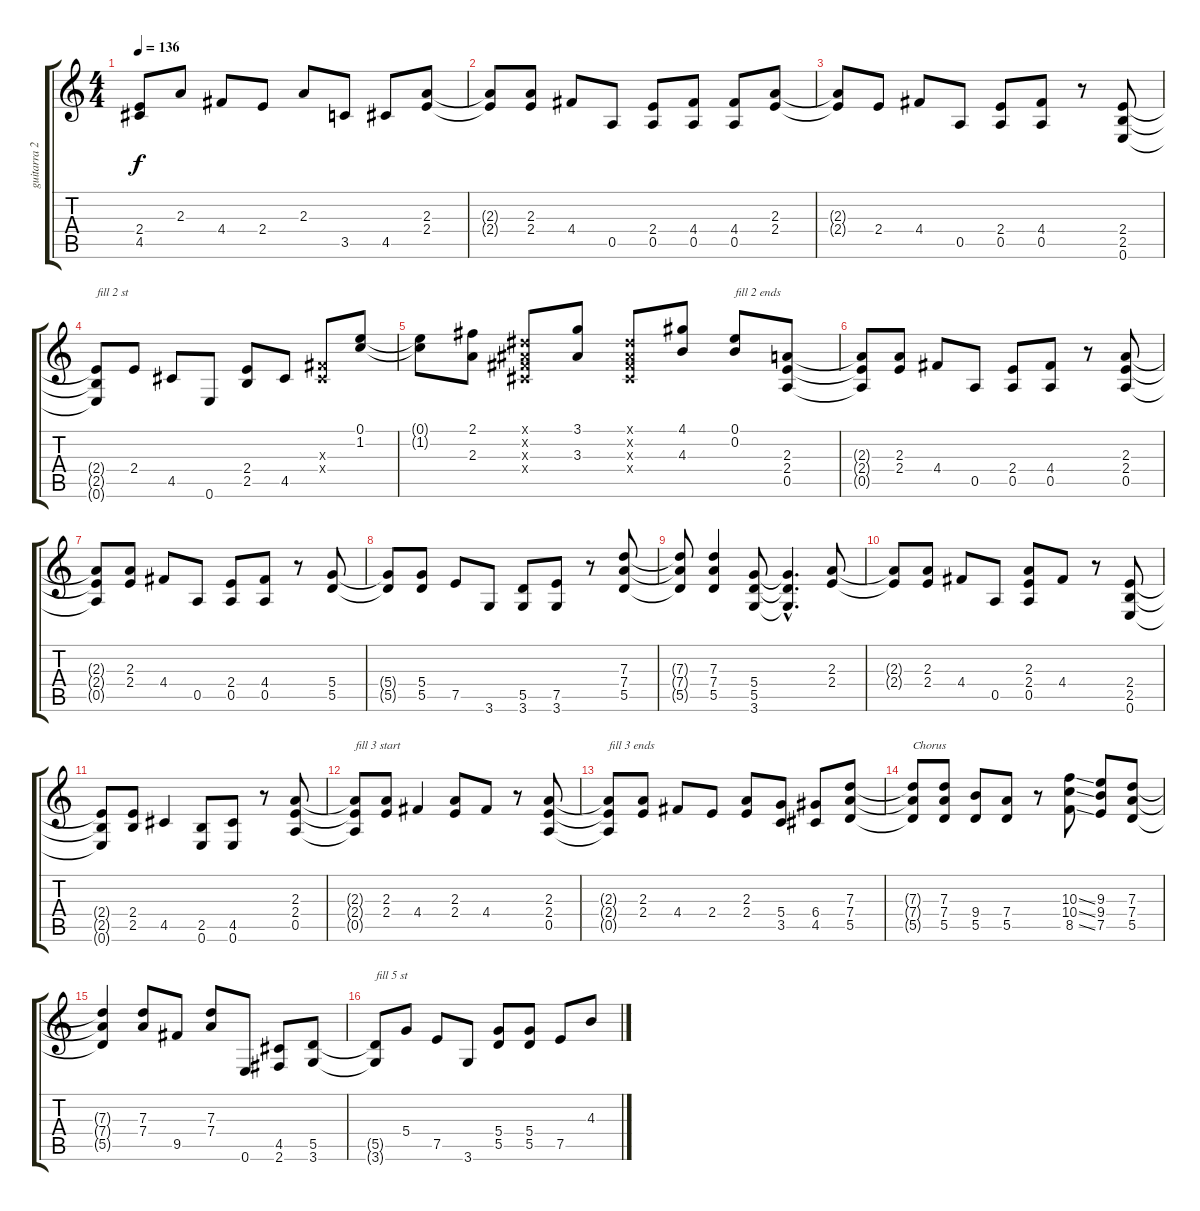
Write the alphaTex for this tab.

\track ("guitarra 2" "guitarra 2") {instrument overdrivenguitar}
\staff {score tabs}
\tuning (E4 B3 G3 D3 A2 E2) {hide}
\ts (4 4)
\tempo 136
\clef g2
\ks c
(2.4{t} 4.5{t}).8{dy f} 2.3.8 4.4.8 2.4.8 2.3.8 3.5.8 4.5.8 (2.3 2.4).8 |
(2.3{t} 2.4{t}).8 (2.3 2.4).8 4.4.8 0.5.8 (2.4 0.5).8 (4.4 0.5).8 (4.4 0.5).8 (2.3 2.4).8 |
(2.3{t} 2.4{t}).8 2.4.8 4.4.8 0.5.8 (2.4 0.5).8 (4.4 0.5).8 r.8 (2.4 2.5 0.6).8 |
(2.4{t} 2.5{t} 0.6{t}).8{txt "fill 2 st"} 2.4.8 4.5.8 0.6.8 (2.4 2.5).8 4.5.8 (-1.3{x} -1.4{x}).8 (0.1 1.2).8 |
(0.1{t} 1.2{t}).8 (2.1 2.3).8 (-1.1{x} -1.2{x} -1.3{x} -1.4{x}).8 (3.1 3.3).8 (-1.1{x} -1.2{x} -1.3{x} -1.4{x}).8 (4.1 4.3).8 (0.1 0.2).8{txt "fill 2 ends"} (2.3 2.4 0.5).8 |
(2.3{t} 2.4{t} 0.5{t}).8 (2.3 2.4).8 4.4.8 0.5.8 (2.4 0.5).8 (4.4 0.5).8 r.8 (2.3 2.4 0.5).8 |
(2.3{t} 2.4{t} 0.5{t}).8 (2.3 2.4).8 4.4.8 0.5.8 (2.4 0.5).8 (4.4 0.5).8 r.8 (5.4 5.5).8 |
(5.4{t} 5.5{t}).8 (5.4 5.5).8 7.5.8 3.6.8 (5.5 3.6).8 (7.5 3.6).8 r.8 (7.3 7.4 5.5).8 |
(7.3{t} 7.4{t} 5.5{t}).8 (7.3 7.4 5.5).4 (5.4 5.5 3.6).8 (5.4{hac t} 5.5{hac t} 3.6{hac t}).4{d} (2.3 2.4).8 |
(2.3{t} 2.4{t}).8 (2.3 2.4).8 4.4.8 0.5.8 (2.3 2.4 0.5).8 4.4.8 r.8 (2.4 2.5 0.6).8 |
(2.4{t} 2.5{t} 0.6{t}).8 (2.4 2.5).8 4.5.4 (2.5 0.6).8 (4.5 0.6).8 r.8 (2.3 2.4 0.5).8 |
(2.3{t} 2.4{t} 0.5{t}).8{txt "fill 3 start"} (2.3 2.4).8 4.4.4 (2.3 2.4).8 4.4.8 r.8 (2.3 2.4 0.5).8 |
(2.3{t} 2.4{t} 0.5{t}).8{txt "fill 3 ends"} (2.3 2.4).8 4.4.8 2.4.8 (2.3 2.4).8 (5.4 3.5).8 (6.4 4.5).8 (7.3 7.4 5.5).8 |
(7.3{t} 7.4{t} 5.5{t}).8{txt "Chorus"} (7.3 7.4 5.5).8 (9.4 5.5).8 (7.4 5.5).8 r.8 (10.3{ss} 10.4{ss} 8.5{ss}).8 (9.3 9.4 7.5).8 (7.3 7.4 5.5).8 |
(7.3{t} 7.4{t} 5.5{t}).4 (7.3 7.4).8 9.5.8 (7.3 7.4).8 0.6.8 (4.5 2.6).8 (5.5 3.6).8 |
(5.5{t} 3.6{t}).8{txt "fill 5 st"} 5.4.8 7.5.8 3.6.8 (5.4 5.5).8 (5.4 5.5).8 7.5.8 4.3.8
